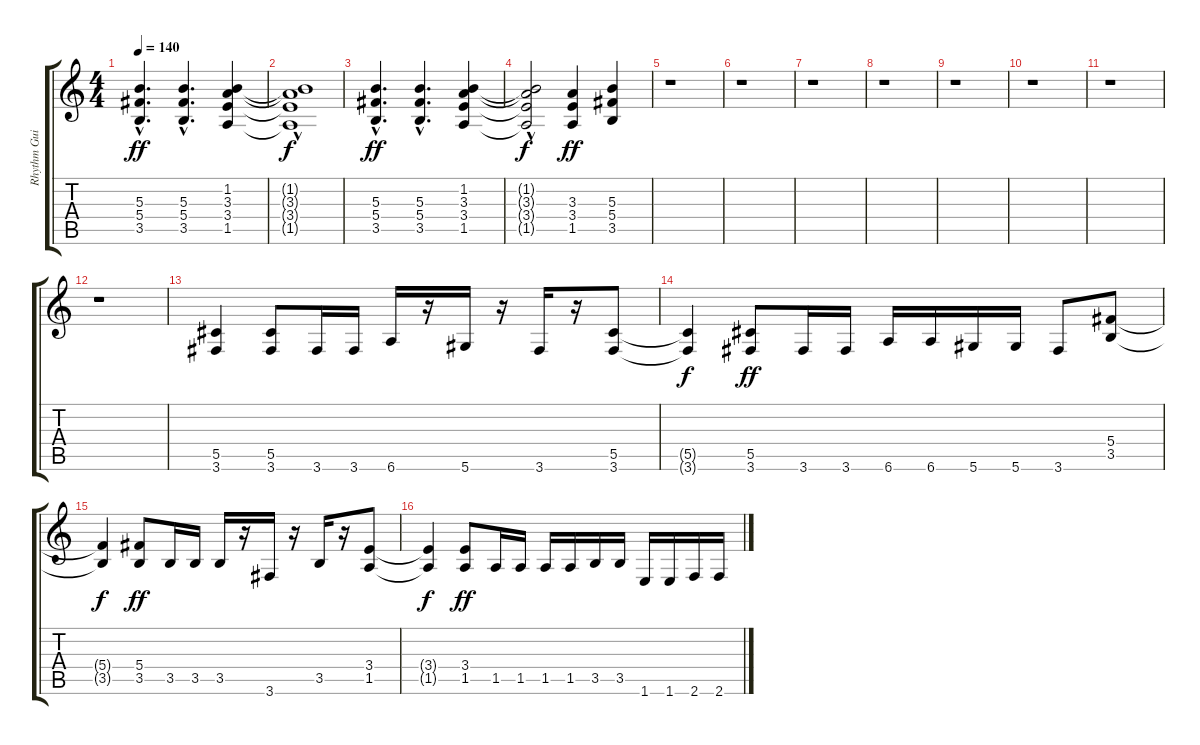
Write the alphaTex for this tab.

\track ("Rhythm Guitar" "Rhythm Gui") {instrument distortionguitar}
\staff {score tabs}
\tuning (Eb4 Bb3 Gb3 Db3 Ab2 Eb2) {hide}
\ts (4 4)
\tempo 140
\clef g2
\ks c
(5.3{hac} 5.4{hac} 3.5{hac}).4{d dy ff} (5.3{hac} 5.4{hac} 3.5{hac}).4{d} (1.2 3.3 3.4 1.5).4 |
(1.2{t} 3.3{t} 3.4{t} 1.5{hac t}).1{dy f} |
(5.3{hac} 5.4{hac} 3.5{hac}).4{d dy ff} (5.3{hac} 5.4{hac} 3.5{hac}).4{d} (1.2 3.3 3.4 1.5).4 |
(1.2{t} 3.3{t} 3.4{t} 1.5{hac t}).2{dy f} (3.3 3.4 1.5).4{dy ff} (5.3 5.4 3.5).4 |
r.1 |
r.1 |
r.1 |
r.1 |
r.1 |
r.1 |
r.1 |
r.1 |
(5.5 3.6).4 (5.5 3.6).8 3.6.16 3.6.16 6.6.16 r.16 5.6.16 r.16 3.6.16 r.16 (5.5 3.6).8 |
(5.5{t} 3.6{t}).4{dy f} (5.5 3.6).8{dy ff} 3.6.16 3.6.16 6.6.16 6.6.16 5.6.16 5.6.16 3.6.8 (5.4 3.5).8 |
(5.4{t} 3.5{t}).4{dy f} (5.4 3.5).8{dy ff} 3.5.16 3.5.16 3.5.16 r.16 3.6.16 r.16 3.5.16 r.16 (3.4 1.5).8 |
(3.4{t} 1.5{t}).4{dy f} (3.4 1.5).8{dy ff} 1.5.16 1.5.16 1.5.16 1.5.16 3.5.16 3.5.16 1.6.16 1.6.16 2.6.16 2.6.16
